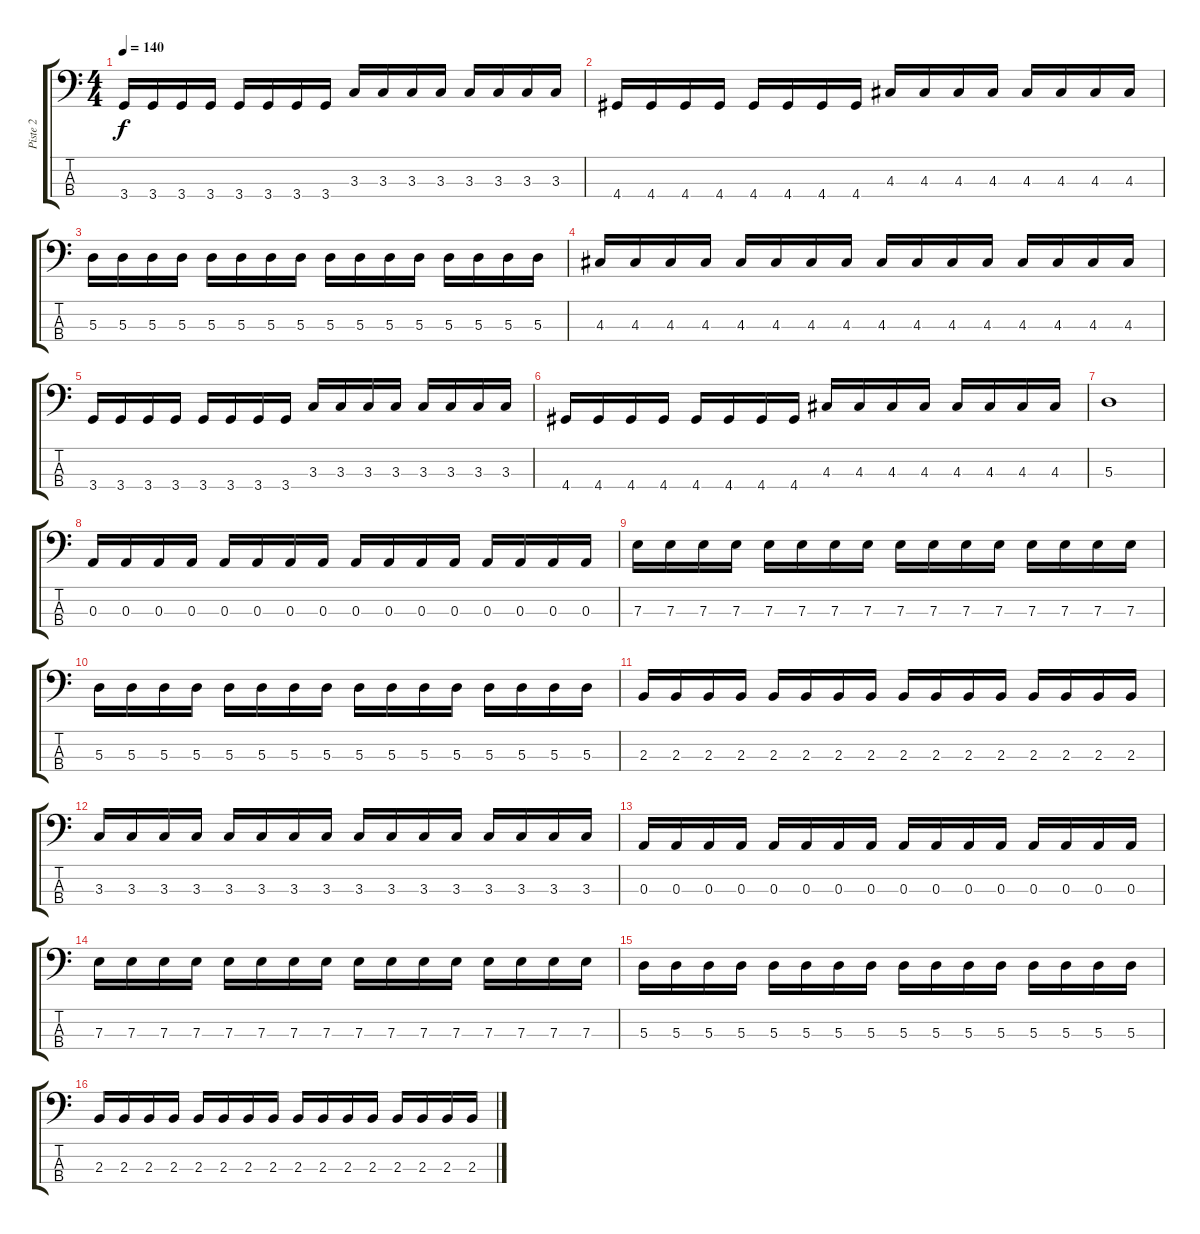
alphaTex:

\track ("Piste 2" "Piste 2") {instrument electricbasspick}
\staff {score tabs}
\tuning (G2 D2 A1 E1) {hide}
\ts (4 4)
\tempo 140
\clef f4
\ks c
3.4.16{dy f} 3.4.16 3.4.16 3.4.16 3.4.16 3.4.16 3.4.16 3.4.16 3.3.16 3.3.16 3.3.16 3.3.16 3.3.16 3.3.16 3.3.16 3.3.16 |
4.4.16 4.4.16 4.4.16 4.4.16 4.4.16 4.4.16 4.4.16 4.4.16 4.3.16 4.3.16 4.3.16 4.3.16 4.3.16 4.3.16 4.3.16 4.3.16 |
5.3.16 5.3.16 5.3.16 5.3.16 5.3.16 5.3.16 5.3.16 5.3.16 5.3.16 5.3.16 5.3.16 5.3.16 5.3.16 5.3.16 5.3.16 5.3.16 |
4.3.16 4.3.16 4.3.16 4.3.16 4.3.16 4.3.16 4.3.16 4.3.16 4.3.16 4.3.16 4.3.16 4.3.16 4.3.16 4.3.16 4.3.16 4.3.16 |
3.4.16 3.4.16 3.4.16 3.4.16 3.4.16 3.4.16 3.4.16 3.4.16 3.3.16 3.3.16 3.3.16 3.3.16 3.3.16 3.3.16 3.3.16 3.3.16 |
4.4.16 4.4.16 4.4.16 4.4.16 4.4.16 4.4.16 4.4.16 4.4.16 4.3.16 4.3.16 4.3.16 4.3.16 4.3.16 4.3.16 4.3.16 4.3.16 |
5.3.1 |
0.3.16 0.3.16 0.3.16 0.3.16 0.3.16 0.3.16 0.3.16 0.3.16 0.3.16 0.3.16 0.3.16 0.3.16 0.3.16 0.3.16 0.3.16 0.3.16 |
7.3.16 7.3.16 7.3.16 7.3.16 7.3.16 7.3.16 7.3.16 7.3.16 7.3.16 7.3.16 7.3.16 7.3.16 7.3.16 7.3.16 7.3.16 7.3.16 |
5.3.16 5.3.16 5.3.16 5.3.16 5.3.16 5.3.16 5.3.16 5.3.16 5.3.16 5.3.16 5.3.16 5.3.16 5.3.16 5.3.16 5.3.16 5.3.16 |
2.3.16 2.3.16 2.3.16 2.3.16 2.3.16 2.3.16 2.3.16 2.3.16 2.3.16 2.3.16 2.3.16 2.3.16 2.3.16 2.3.16 2.3.16 2.3.16 |
3.3.16 3.3.16 3.3.16 3.3.16 3.3.16 3.3.16 3.3.16 3.3.16 3.3.16 3.3.16 3.3.16 3.3.16 3.3.16 3.3.16 3.3.16 3.3.16 |
0.3.16 0.3.16 0.3.16 0.3.16 0.3.16 0.3.16 0.3.16 0.3.16 0.3.16 0.3.16 0.3.16 0.3.16 0.3.16 0.3.16 0.3.16 0.3.16 |
7.3.16 7.3.16 7.3.16 7.3.16 7.3.16 7.3.16 7.3.16 7.3.16 7.3.16 7.3.16 7.3.16 7.3.16 7.3.16 7.3.16 7.3.16 7.3.16 |
5.3.16 5.3.16 5.3.16 5.3.16 5.3.16 5.3.16 5.3.16 5.3.16 5.3.16 5.3.16 5.3.16 5.3.16 5.3.16 5.3.16 5.3.16 5.3.16 |
2.3.16 2.3.16 2.3.16 2.3.16 2.3.16 2.3.16 2.3.16 2.3.16 2.3.16 2.3.16 2.3.16 2.3.16 2.3.16 2.3.16 2.3.16 2.3.16
